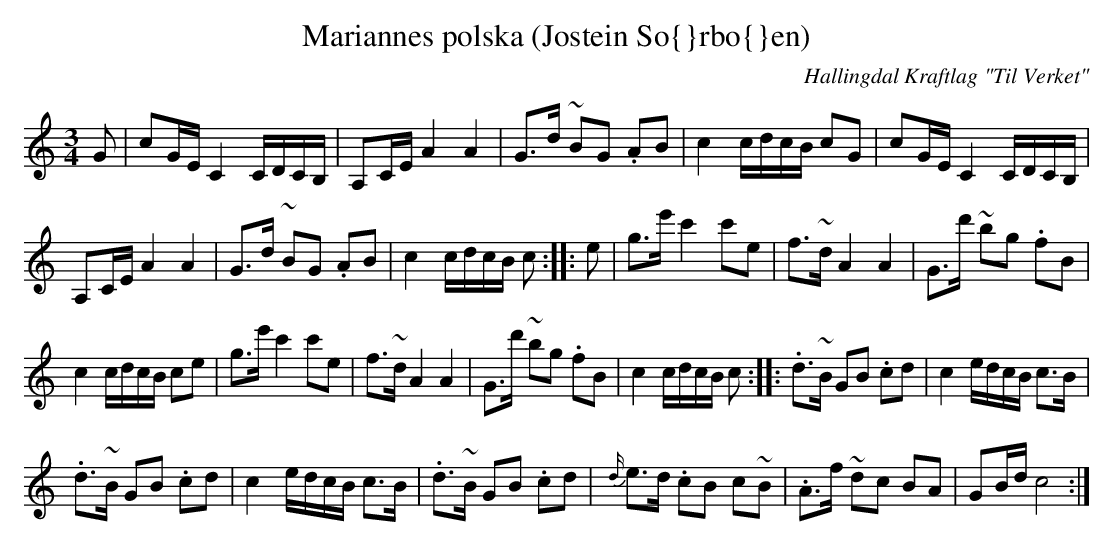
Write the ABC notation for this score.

X:1
T:Mariannes polska (Jostein S\o{}rb\o{}en)
M:3/4
L:1/8
C:Hallingdal Kraftlag "Til Verket"
K:C
G|cG/E/ C2 C/D/C/B,/|A,C/E/ A2A2|G>d ~BG .AB|\
c2 c/d/c/B/ cG|cG/E/ C2 C/D/C/B,/|
A,C/E/ A2A2|G>d ~BG .AB|c2 c/d/c/B/ c:|\
|:e|g>e'c'2 c'e|f>~d A2A2|G>d' ~bg .fB|
c2 c/d/c/B/ ce|g>e'c'2 c'e|f>~d A2A2|G>d' ~bg .fB|\
c2 c/d/c/B/ c:||:.d>~B GB .cd|c2 e/d/c/B/ c>B|
.d>~B GB .cd|c2 e/d/c/B/ c>B|.d>~B GB .cd|\
{d/}e>d .cB c~B|.A>f ~dc BA|GB/d/ c4:|
